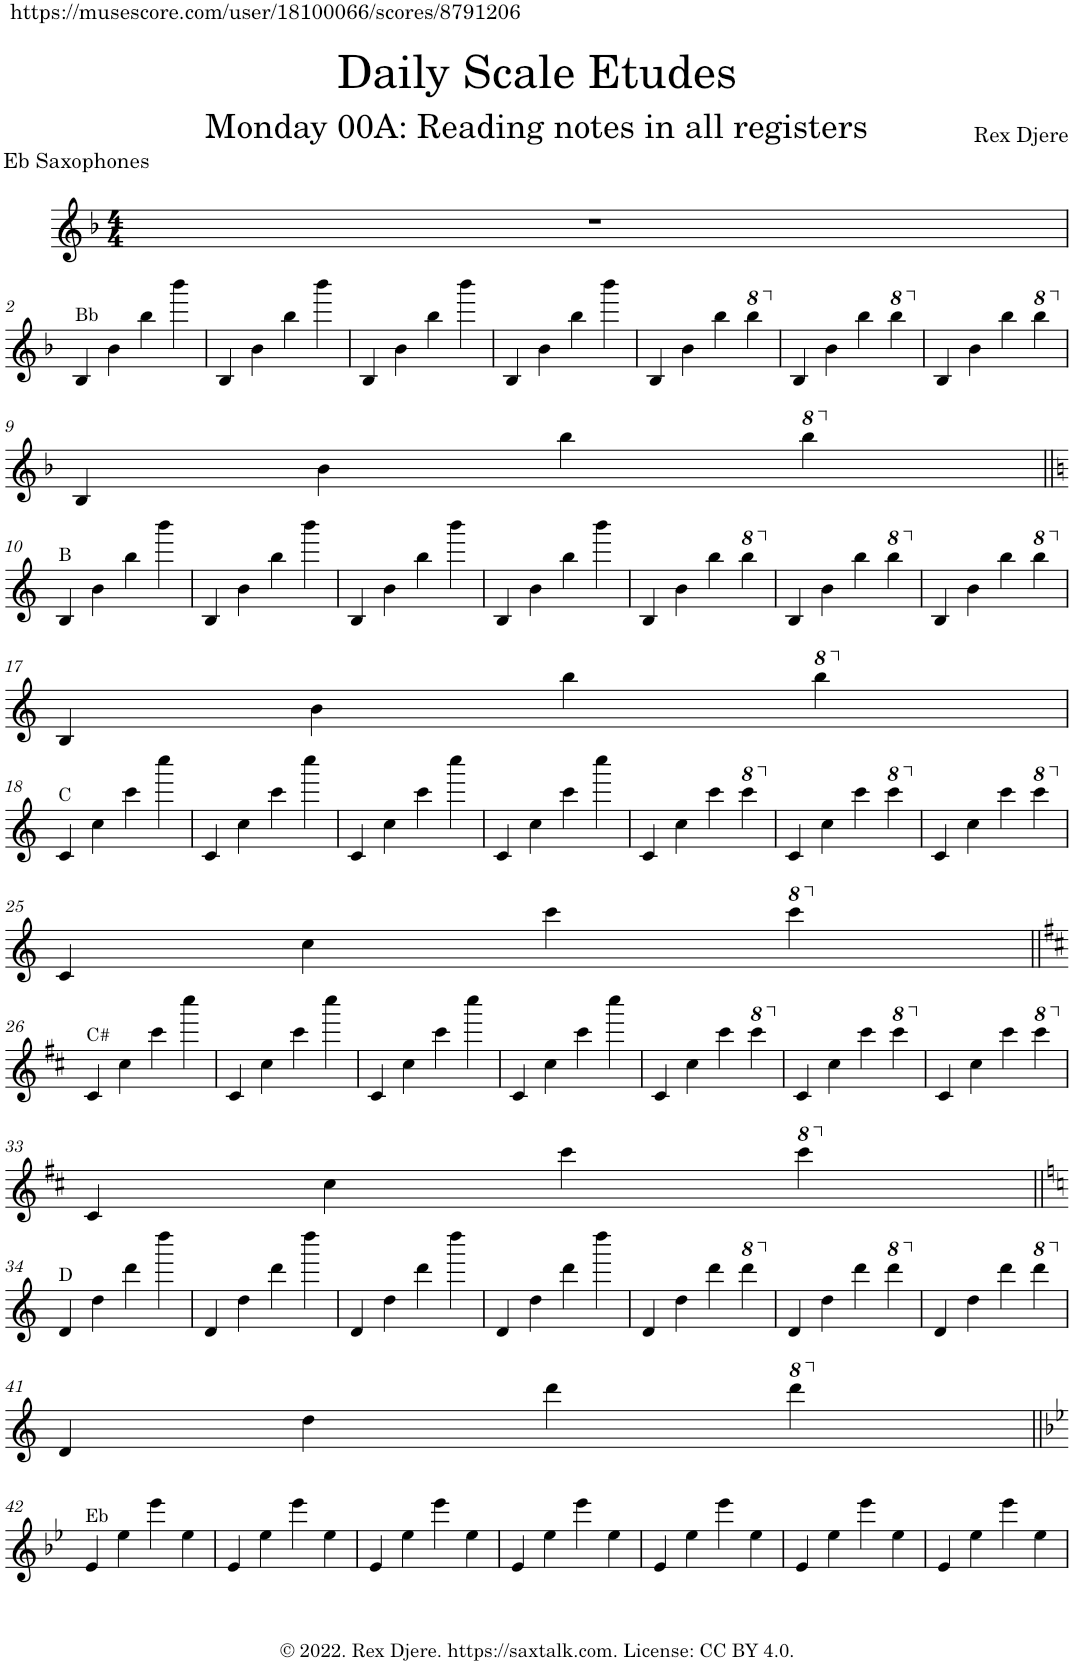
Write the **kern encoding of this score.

**kern
*part1
*staff1
*I"Alto Saxophone
*I'A. Sax.
*clefG2
*Trd5c9
*k[b-]
*M4/4
=1
1r
!!LO:LB:g=z
=2
*k[b-]
!LO:TX:a:t=Bb
4B-/
4b-\
4bb-\
4bbb-\
=3
4B-/
4b-\
4bb-\
4bbb-\
=4
4B-/
4b-\
4bb-\
4bbb-\
=5
4B-/
4b-\
4bb-\
4bbb-\
=6
4B-/
4b-\
4bb-\
*8va
4bbb-\
=7
*X8va
4B-/
4b-\
4bb-\
*8va
4bbb-\
=8
*X8va
4B-/
4b-\
4bb-\
*8va
4bbb-\
!!LO:LB:g=z
=9
*X8va
4B-/
4b-\
4bb-\
*8va
4bbb-\
!!LO:LB:g=z
=10||
*k[]
*X8va
!LO:TX:a:t=B
4B/
4b\
4bb\
4bbb\
=11
4B/
4b\
4bb\
4bbb\
=12
4B/
4b\
4bb\
4bbb\
=13
4B/
4b\
4bb\
4bbb\
=14
4B/
4b\
4bb\
*8va
4bbb\
=15
*X8va
4B/
4b\
4bb\
*8va
4bbb\
=16
*X8va
4B/
4b\
4bb\
*8va
4bbb\
!!LO:LB:g=z
=17
*X8va
4B/
4b\
4bb\
*8va
4bbb\
!!LO:LB:g=z
=18
*X8va
!LO:TX:a:t=C
4c/
4cc\
4ccc\
4cccc\
=19
4c/
4cc\
4ccc\
4cccc\
=20
4c/
4cc\
4ccc\
4cccc\
=21
4c/
4cc\
4ccc\
4cccc\
=22
4c/
4cc\
4ccc\
*8va
4cccc\
=23
*X8va
4c/
4cc\
4ccc\
*8va
4cccc\
=24
*X8va
4c/
4cc\
4ccc\
*8va
4cccc\
!!LO:LB:g=z
=25
*X8va
4c/
4cc\
4ccc\
*8va
4cccc\
!!LO:LB:g=z
=26||
*k[f#c#]
*X8va
!LO:TX:a:t=C#
4c#/
4cc#\
4ccc#\
4cccc#\
=27
4c#/
4cc#\
4ccc#\
4cccc#\
=28
4c#/
4cc#\
4ccc#\
4cccc#\
=29
4c#/
4cc#\
4ccc#\
4cccc#\
=30
4c#/
4cc#\
4ccc#\
*8va
4cccc#\
=31
*X8va
4c#/
4cc#\
4ccc#\
*8va
4cccc#\
=32
*X8va
4c#/
4cc#\
4ccc#\
*8va
4cccc#\
!!LO:LB:g=z
=33
*X8va
4c#/
4cc#\
4ccc#\
*8va
4cccc#\
!!LO:LB:g=z
=34||
*k[]
*X8va
!LO:TX:a:t=D
4d/
4dd\
4ddd\
4dddd\
=35
4d/
4dd\
4ddd\
4dddd\
=36
4d/
4dd\
4ddd\
4dddd\
=37
4d/
4dd\
4ddd\
4dddd\
=38
4d/
4dd\
4ddd\
*8va
4dddd\
=39
*X8va
4d/
4dd\
4ddd\
*8va
4dddd\
=40
*X8va
4d/
4dd\
4ddd\
*8va
4dddd\
!!LO:LB:g=z
=41
*X8va
4d/
4dd\
4ddd\
*8va
4dddd\
!!LO:LB:g=z
=42||
*k[b-e-]
*X8va
!LO:TX:a:t=Eb
4e-/
4ee-\
4eee-\
4ee-\
=43
4e-/
4ee-\
4eee-\
4ee-\
=44
4e-/
4ee-\
4eee-\
4ee-\
=45
4e-/
4ee-\
4eee-\
4ee-\
=46
4e-/
4ee-\
4eee-\
4ee-\
=47
4e-/
4ee-\
4eee-\
4ee-\
=48
4e-/
4ee-\
4eee-\
4ee-\
=
*-
